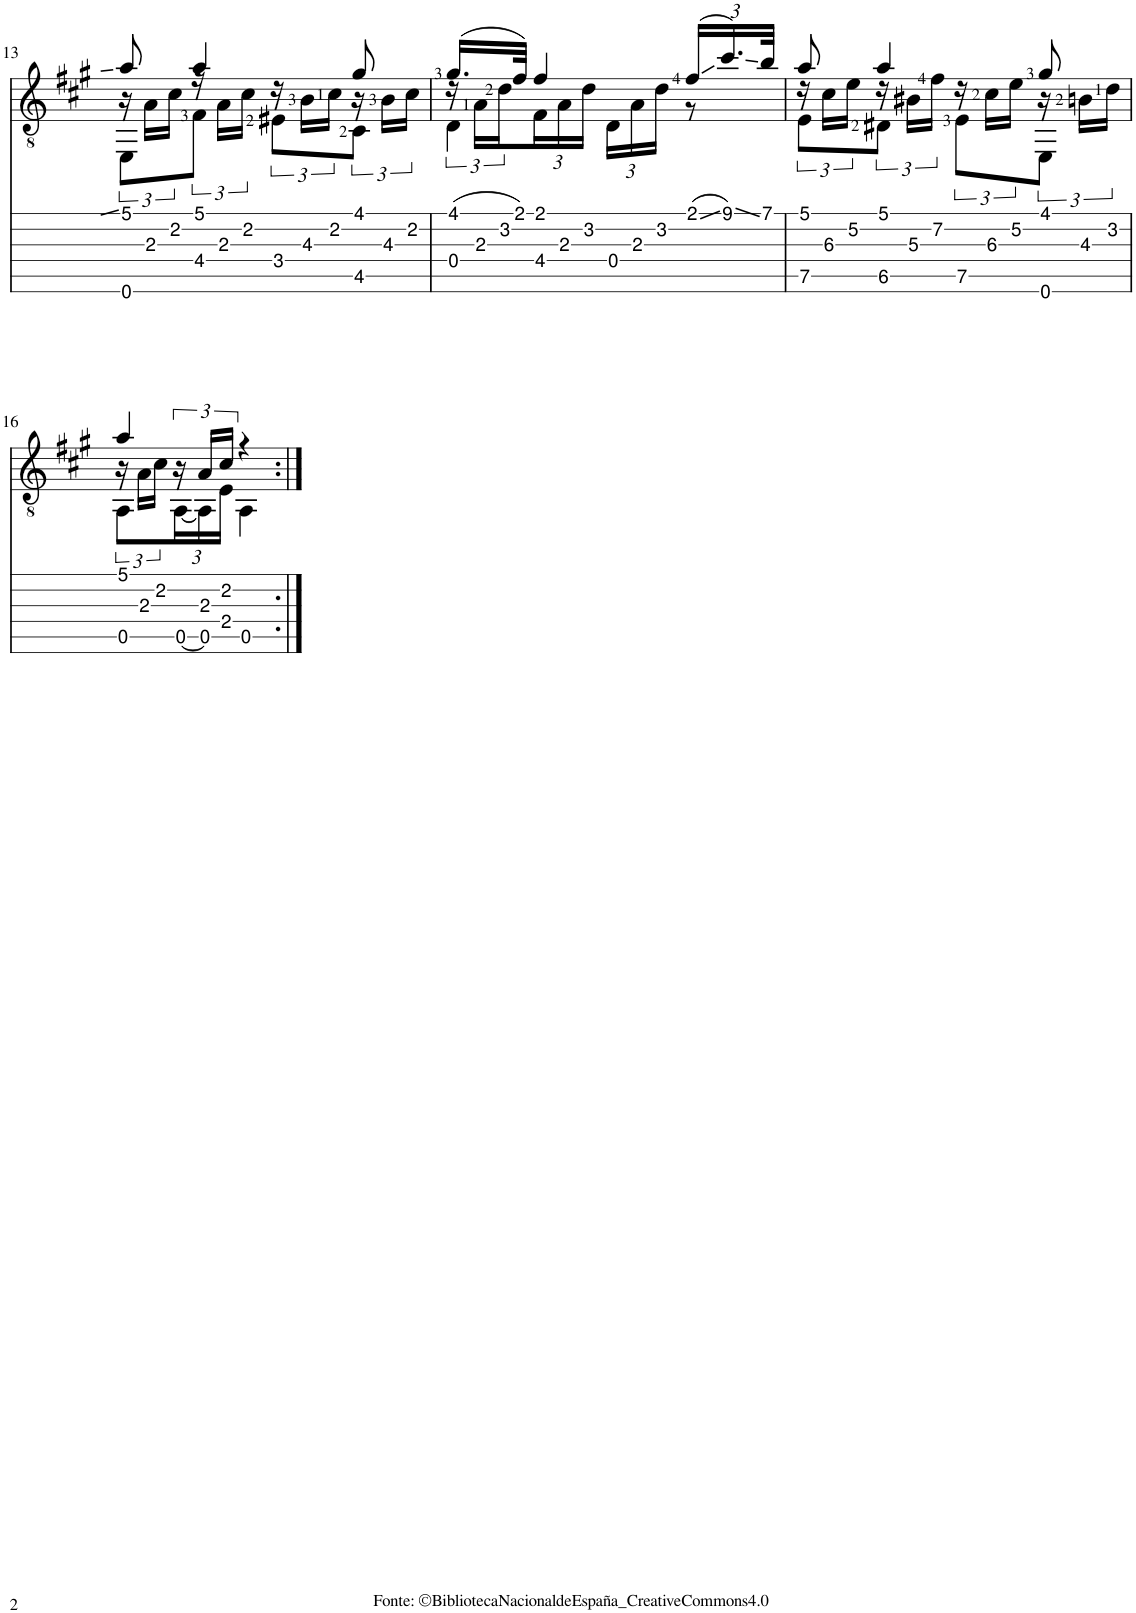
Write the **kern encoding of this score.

**kern	**kern
*part1	*part1
*staff2	*staff1
*I"Guitar	*
*I'Guit.	*
!!LO:PB:g=z
*	*clefGv2
*k[f#c#g#]	*k[f#c#g#]
*M2/4	*M2/4
=13	=13
*^	*
*	*Xbrackettup	*
*	*^	*^
*	*	*	*	*^
8a	24r	8EEL	8a/	24r	8EE\L
.	24ALL	.	.	24A\LL	.
.	24c#JJ	.	.	24c#\JJ	.
4a	24r	8F#J	4a/	24r	8F#\J
.	24ALL	.	.	24A\LL	.
.	24c#JJ	.	.	24c#\JJ	.
.	24r	8E#L	.	24r	8E#X\L
.	24BLL	.	.	24B\LL	.
.	24c#JJ	.	.	24c#\JJ	.
8g#	24r	8C#J	8g#/	24r	8C#\J
.	24BLL	.	.	24B\LL	.
.	24c#JJ	.	.	24c#\JJ	.
=14	=14	=14	=14	=14	=14
16.g#LL	24r	4D	(16.g#/LL	24r	4D\
.	24ALL	.	.	24A\LL	.
.	24dJ	.	.	24d\	.
32f#JJk	.	.	32f#/JJk)	.	.
*	*	*	*	*Xbrackettup	*
4f#	24F#L	.	4f#/	24F#\	.
.	24A	.	.	24A\	.
.	24dJJ	.	.	24d\JJ	.
.	24DLL	4ryy	.	24D\LL	4ryy
.	24A	.	.	24A\	.
.	24dJJ	.	.	24d\JJ	.
24f#LL	8r	.	(24f#/LL	8r	.
24.cc#	.	.	24.cc#/)	.	.
48bJJk	.	.	48b/JJk	.	.
=15	=15	=15	=15	=15	=15
*	*	*	*	*brackettup	*
8a	24r	8EL	8a/	24r	8E\L
.	24c#LL	.	.	24c#\LL	.
.	24eJJ	.	.	24e\JJ	.
4a	24r	8D#J	4a/	24r	8D#X\J
.	24B#LL	.	.	24B#X\LL	.
.	24f#JJ	.	.	24f#\JJ	.
.	24r	8EL	.	24r	8E\L
.	24c#LL	.	.	24c#\LL	.
.	24eJJ	.	.	24e\JJ	.
8g#	24r	8EEJ	8g#/	24r	8EE\J
.	24BLL	.	.	24Bn\LL	.
.	24dJJ	.	.	24d\JJ	.
!!LO:LB:g=z	!!	!!
=16	=16	=16	=16	=16	=16
4a	24r	8AAL	4a/	24r	8AA\L
.	24ALL	.	.	24A\LL	.
.	24c#JJ	.	.	24c#\JJ	.
*	*	*	*	*	*Xbrackettup
.	24r	[24AAL	.	24r	[24AA\L
.	24ALL	24AA]	.	24A/LL	24AA\]
.	24c#JJ	24EJJ	.	24c#/JJ	24E\JJ
4r	4ryy	4AA	4r	4ryy	4AA\
*v	*v	*v	*	*	*
*	*v	*v	*v
=:|!	=:|!
*-	*-
